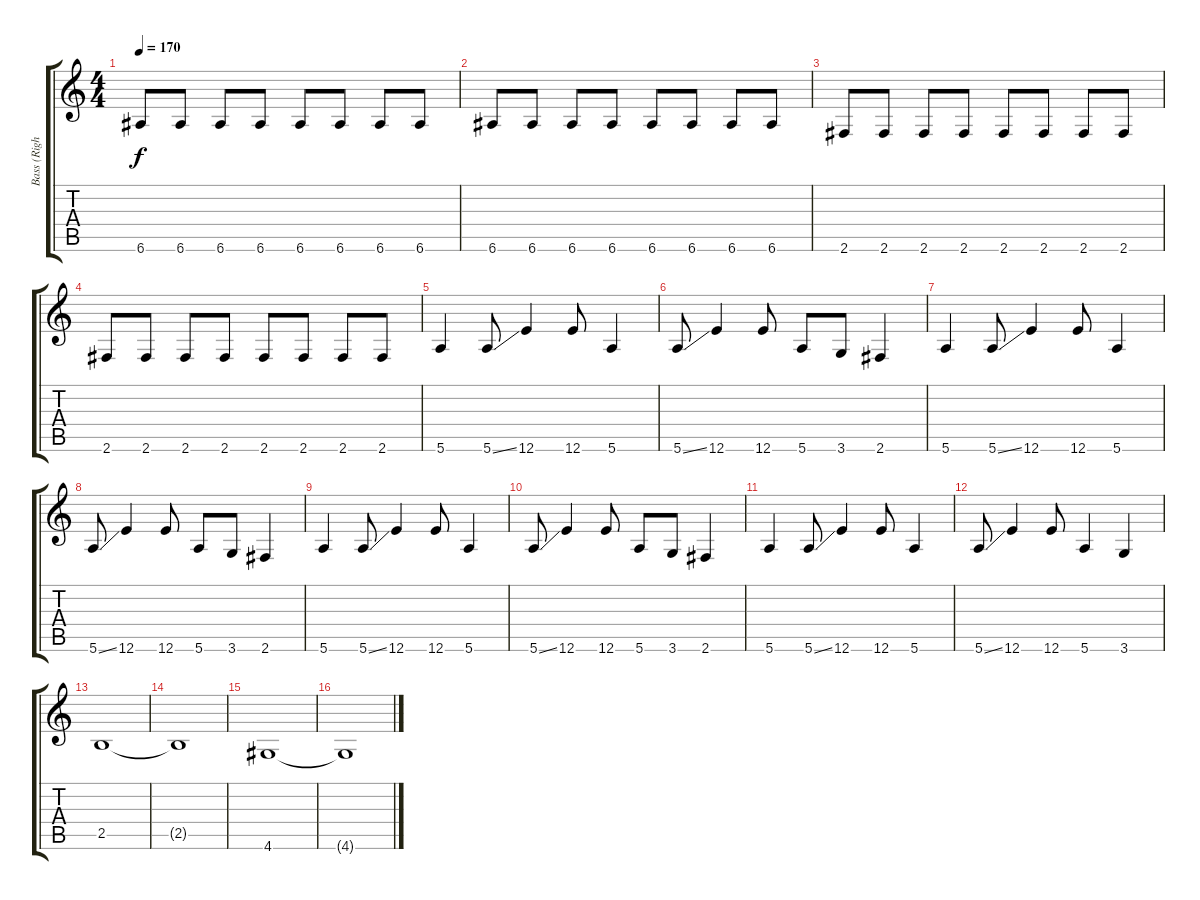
\track ("Bass (Right)" "Bass (Righ") {instrument acousticbass}
\staff {score tabs}
\tuning (E4 B3 G3 D3 A2 E2) {hide}
\ts (4 4)
\tempo 170
\clef g2
\ks c
6.6.8{dy f} 6.6.8 6.6.8 6.6.8 6.6.8 6.6.8 6.6.8 6.6.8 |
6.6.8 6.6.8 6.6.8 6.6.8 6.6.8 6.6.8 6.6.8 6.6.8 |
2.6.8 2.6.8 2.6.8 2.6.8 2.6.8 2.6.8 2.6.8 2.6.8 |
2.6.8 2.6.8 2.6.8 2.6.8 2.6.8 2.6.8 2.6.8 2.6.8 |
5.6.4 5.6{ss}.8 12.6.4 12.6.8 5.6.4 |
5.6{ss}.8 12.6.4 12.6.8 5.6.8 3.6.8 2.6.4 |
5.6.4 5.6{ss}.8 12.6.4 12.6.8 5.6.4 |
5.6{ss}.8 12.6.4 12.6.8 5.6.8 3.6.8 2.6.4 |
5.6.4 5.6{ss}.8 12.6.4 12.6.8 5.6.4 |
5.6{ss}.8 12.6.4 12.6.8 5.6.8 3.6.8 2.6.4 |
5.6.4 5.6{ss}.8 12.6.4 12.6.8 5.6.4 |
5.6{ss}.8 12.6.4 12.6.8 5.6.4 3.6.4 |
2.5.1 |
2.5{t}.1 |
4.6.1 |
4.6{t}.1
